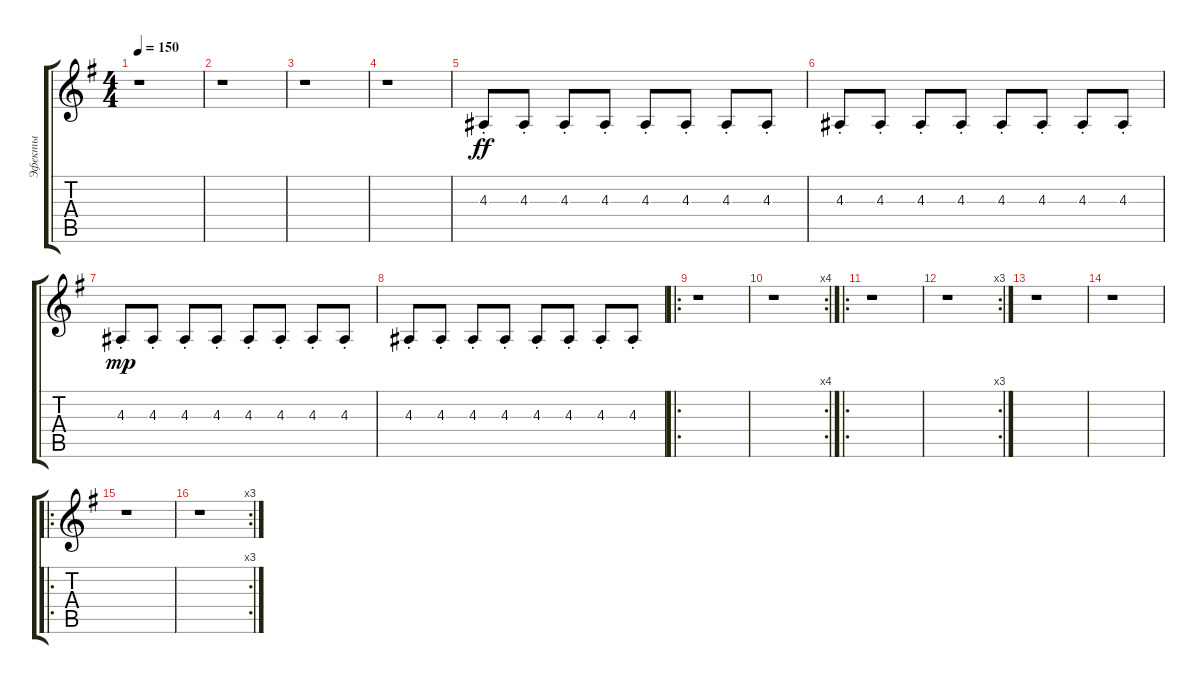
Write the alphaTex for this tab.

\track ("Эфекты" "Эфекты") {instrument pad6metallic}
\staff {score tabs}
\tuning (Eb4 Bb3 Gb3 Db3 Ab2 Db2) {hide}
\ts (4 4)
\tempo 150
\clef g2
\ks g
r.1{dy ff instrument pad6metallic} |
r.1 |
r.1 |
r.1 |
4.3{st}.8 4.3{st}.8 4.3{st}.8 4.3{st}.8 4.3{st}.8 4.3{st}.8 4.3{st}.8 4.3{st}.8 |
4.3{st}.8 4.3{st}.8 4.3{st}.8 4.3{st}.8 4.3{st}.8 4.3{st}.8 4.3{st}.8 4.3{st}.8 |
4.3{st}.8{dy mp} 4.3{st}.8 4.3{st}.8 4.3{st}.8 4.3{st}.8 4.3{st}.8 4.3{st}.8 4.3{st}.8 |
4.3{st}.8 4.3{st}.8 4.3{st}.8 4.3{st}.8 4.3{st}.8 4.3{st}.8 4.3{st}.8 4.3{st}.8 |
\ro
r.1 |
\rc 4
r.1 |
\ro
r.1 |
\rc 3
r.1 |
r.1 |
r.1 |
\ro
r.1 |
\rc 3
r.1
